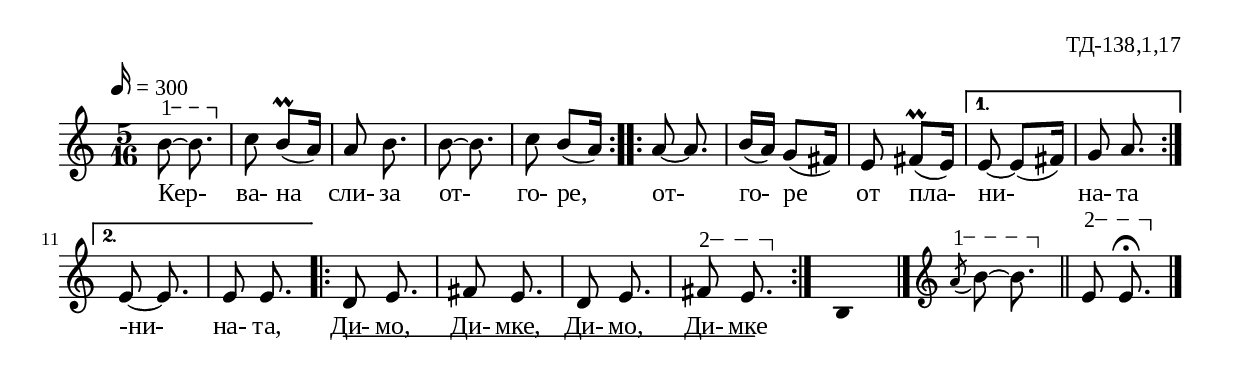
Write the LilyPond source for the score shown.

%{
TD_138_1_17
%}

\include "td-preamble.ly"

\score {
\relative c'' {
\tempo 16 = 300
  \time 5/16
\varA  
 b8\startTextSpan~ b8.\stopTextSpan | 
 c8 b8\prall([ a16]) | a8\noBeam b8. | b8~ b8. | c8 b8([ a16])
 \bar ":|:"
 \repeat volta 2 { a8~ a8. | b16([ a]) g8([ fis16]) | e8 fis8\prall([ e16]) }
 \alternative { { e8~ e8([ fis16]) | g8\noBeam a8. } 
 { e8~ e8. | e8\noBeam e8. } }
\bar "|:"
d8\noBeam e8. | fis8\noBeam e8. | d8\noBeam e8. | 
\varB
fis8\startTextSpan\noBeam e8.\stopTextSpan  
 \bar ":|" 
s16 \fixB b4 \fixC
\bar "|."
\set Score.measureLength = #(ly:make-moment 1 16)  
 s16 \bar ""  
 \set Score.measureLength = #(ly:make-moment 5 16)  
 \clef treble
\varA  
\acciaccatura a'8\startTextSpan b8~ b8.\stopTextSpan \bar "||"
 \varB
e,8\startTextSpan\noBeam e8.\fermata\stopTextSpan
\bar "|."
}
\addlyrics { Кер- ва- на сли- за от- го- ре, 
от- го- ре от пла- ни- на- та -ни- на- та, 
Ди- \startTextSpan мо, Ди- мке, Ди- мо, Ди- мке \stopTextSpan }
%
\layout {
  indent = #0
  line-width = 190\mm
  ragged-right=##f
\context {
      \Lyrics
      \consists "Text_spanner_engraver"
      \override TextSpanner #'direction = #DOWN
      \override TextSpanner #'style = #'line    
      \override TextSpanner #'outside-staff-priority = ##f
      \override TextSpanner #'padding = #0.2 % sets the distance of the line from the lyrics
      \override TextSpanner #'bound-details =
      #`((left . ((Y . 0)
                  (padding . 0)
                  (attach-dir . ,LEFT)))
         (left-broken . ((end-on-note . #t)))
         (right . ((Y . 0)
                   (padding . 0)
                   (attach-dir . ,RIGHT))))
    }
  
}
%
\midi { 
	\context {
		\Score
		tempoWholesPerMinute = #(ly:make-moment 300 16)
		}
	}
}
%
\header{
  opus = "ТД-138,1,17"
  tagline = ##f
}


